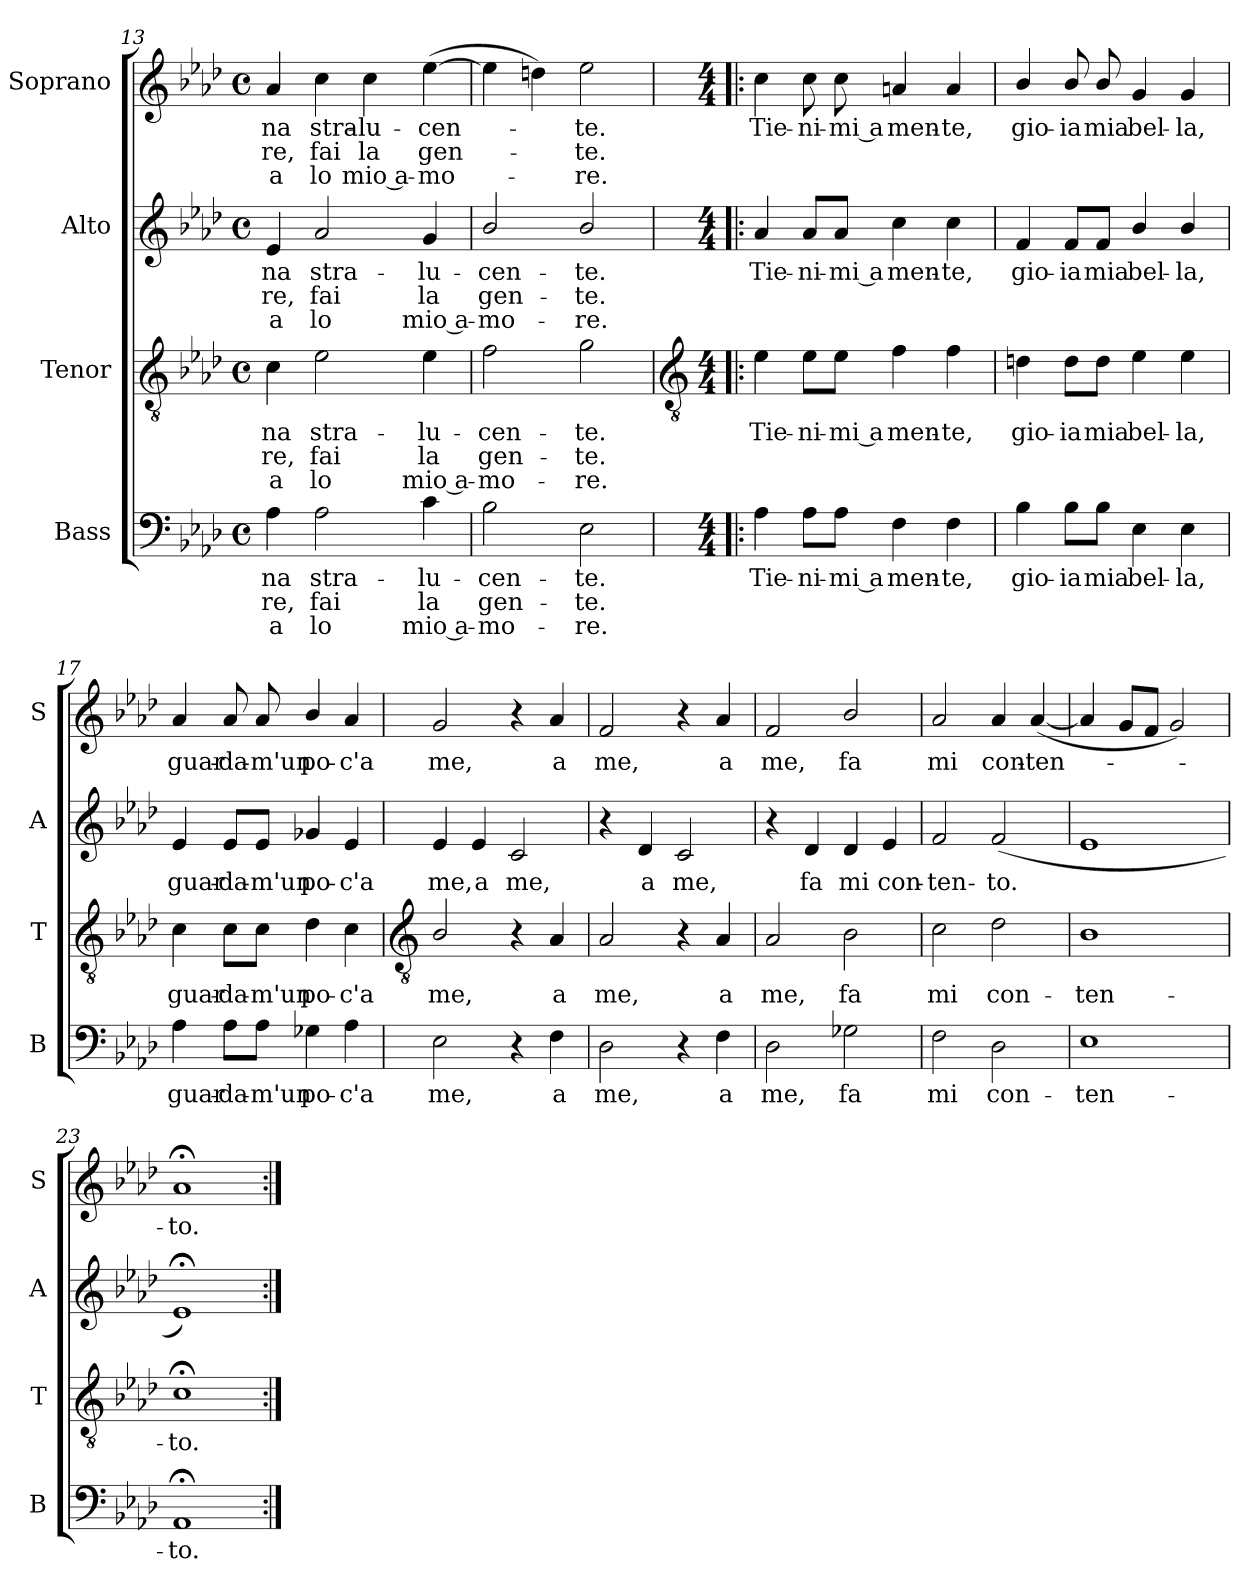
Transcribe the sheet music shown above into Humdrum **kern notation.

**kern	**text	**text	**text	**kern	**text	**text	**text	**kern	**text	**text	**text	**kern	**text	**text	**text
*part4	*part4	*part4	*part4	*part3	*part3	*part3	*part3	*part2	*part2	*part2	*part2	*part1	*part1	*part1	*part1
*staff4	*staff4	*staff4	*staff4	*staff3	*staff3	*staff3	*staff3	*staff2	*staff2	*staff2	*staff2	*staff1	*staff1	*staff1	*staff1
*I"Bass	*	*	*	*I"Tenor	*	*	*	*I"Alto	*	*	*	*I"Soprano	*	*	*
*I'B	*	*	*	*I'T	*	*	*	*I'A	*	*	*	*I'S	*	*	*
*clefF4	*	*	*	*clefGv2	*	*	*	*clefG2	*	*	*	*clefG2	*	*	*
*k[b-e-a-d-]	*	*	*	*k[b-e-a-d-]	*	*	*	*k[b-e-a-d-]	*	*	*	*k[b-e-a-d-]	*	*	*
*A-:	*	*	*	*A-:	*	*	*	*A-:	*	*	*	*A-:	*	*	*
*M4/4	*	*	*	*M4/4	*	*	*	*M4/4	*	*	*	*M4/4	*	*	*
*met(c)	*	*	*	*met(c)	*	*	*	*met(c)	*	*	*	*met(c)	*	*	*
=13	=13	=13	=13	=13	=13	=13	=13	=13	=13	=13	=13	=13	=13	=13	=13
!	!LO:LY:b	!LO:LY:b	!LO:LY:b	!	!LO:LY:b	!LO:LY:b	!LO:LY:b	!	!LO:LY:b	!LO:LY:b	!LO:LY:b	!	!LO:LY:b	!LO:LY:b	!LO:LY:b
4A-	-na	re,	a	4c	-na	re,	a	4e-	-na	re,	a	4a-	-na	re,	a
!	!LO:LY:b	!LO:LY:b	!LO:LY:b	!	!LO:LY:b	!LO:LY:b	!LO:LY:b	!	!LO:LY:b	!LO:LY:b	!LO:LY:b	!	!LO:LY:b	!LO:LY:b	!LO:LY:b
2A-	stra-	-fai	lo	2e-	stra-	-fai	lo	2a-	stra-	-fai	lo	4cc	stra-	-fai	lo
!	!	!	!	!	!	!	!	!	!	!	!	!	!LO:LY:b	!LO:LY:b	!LO:LY:b
.	.	.	.	.	.	.	.	.	.	.	.	4cc	lu-	-la	mio a-
!	!LO:LY:b	!LO:LY:b	!LO:LY:b	!	!LO:LY:b	!LO:LY:b	!LO:LY:b	!	!LO:LY:b	!LO:LY:b	!LO:LY:b	!	!LO:LY:b	!LO:LY:b	!LO:LY:b
4c	lu-	-la	mio a-	4e-	lu-	-la	mio a-	4g	lu-	-la	mio a-	(>[4ee-	-cen-	gen-	mo-
=14	=14	=14	=14	=14	=14	=14	=14	=14	=14	=14	=14	=14	=14	=14	=14
!	!LO:LY:b	!LO:LY:b	!LO:LY:b	!	!LO:LY:b	!LO:LY:b	!LO:LY:b	!	!LO:LY:b	!LO:LY:b	!LO:LY:b	!	!	!	!
2B-	-cen-	-gen-	-mo-	2f	-cen-	-gen-	-mo-	2b-/	-cen-	-gen-	-mo-	4ee-]	.	.	.
.	.	.	.	.	.	.	.	.	.	.	.	4ddn)	.	.	.
!	!LO:LY:b	!LO:LY:b	!LO:LY:b	!	!LO:LY:b	!LO:LY:b	!LO:LY:b	!	!LO:LY:b	!LO:LY:b	!LO:LY:b	!	!LO:LY:b	!LO:LY:b	!LO:LY:b
2E-	-te.	te.	re.	2g	-te.	te.	re.	2b-/	-te.	te.	re.	2ee-	te.	te.	re.
!!LO:LB:g=z
=15!|:	=15!|:	=15!|:	=15!|:	=15!|:	=15!|:	=15!|:	=15!|:	=15!|:	=15!|:	=15!|:	=15!|:	=15!|:	=15!|:	=15!|:	=15!|:
*	*	*	*	*clefGv2	*	*	*	*	*	*	*	*	*	*	*
*M4/4	*	*	*	*M4/4	*	*	*	*M4/4	*	*	*	*M4/4	*	*	*
!	!LO:LY:b	!	!	!	!LO:LY:b	!	!	!	!LO:LY:b	!	!	!	!LO:LY:b	!	!
4A-	Tie-	.	.	4e-	Tie-	.	.	4a-	Tie-	.	.	4cc	Tie-	.	.
!	!LO:LY:b	!	!	!	!LO:LY:b	!	!	!	!LO:LY:b	!	!	!	!LO:LY:b	!	!
8A-\L	-ni-	.	.	8e-\L	-ni-	.	.	8a-/L	-ni-	.	.	8cc	-ni-	.	.
!	!LO:LY:b	!	!	!	!LO:LY:b	!	!	!	!LO:LY:b	!	!	!	!LO:LY:b	!	!
8A-\J	-mi a	.	.	8e-\J	-mi a	.	.	8a-/J	-mi a	.	.	8cc	-mi a	.	.
!	!LO:LY:b	!	!	!	!LO:LY:b	!	!	!	!LO:LY:b	!	!	!	!LO:LY:b	!	!
4F	men-	.	.	4f	men-	.	.	4cc	men-	.	.	4an	men-	.	.
!	!LO:LY:b	!	!	!	!LO:LY:b	!	!	!	!LO:LY:b	!	!	!	!LO:LY:b	!	!
4F	-te,	.	.	4f	-te,	.	.	4cc	-te,	.	.	4a	-te,	.	.
=16	=16	=16	=16	=16	=16	=16	=16	=16	=16	=16	=16	=16	=16	=16	=16
!	!LO:LY:b	!	!	!	!LO:LY:b	!	!	!	!LO:LY:b	!	!	!	!LO:LY:b	!	!
4B-	gio-	.	.	4dn	gio-	.	.	4f	gio-	.	.	4b-/	gio-	.	.
!	!LO:LY:b	!	!	!	!LO:LY:b	!	!	!	!LO:LY:b	!	!	!	!LO:LY:b	!	!
8B-\L	-ia	.	.	8d\L	-ia	.	.	8f/L	-ia	.	.	8b-/	-ia	.	.
!	!LO:LY:b	!	!	!	!LO:LY:b	!	!	!	!LO:LY:b	!	!	!	!LO:LY:b	!	!
8B-\J	mia	.	.	8d\J	mia	.	.	8f/J	mia	.	.	8b-/	mia	.	.
!	!LO:LY:b	!	!	!	!LO:LY:b	!	!	!	!LO:LY:b	!	!	!	!LO:LY:b	!	!
4E-	bel-	.	.	4e-	bel-	.	.	4b-/	bel-	.	.	4g	bel-	.	.
!	!LO:LY:b	!	!	!	!LO:LY:b	!	!	!	!LO:LY:b	!	!	!	!LO:LY:b	!	!
4E-	-la,	.	.	4e-	-la,	.	.	4b-/	-la,	.	.	4g	-la,	.	.
=17	=17	=17	=17	=17	=17	=17	=17	=17	=17	=17	=17	=17	=17	=17	=17
!	!LO:LY:b	!	!	!	!LO:LY:b	!	!	!	!LO:LY:b	!	!	!	!LO:LY:b	!	!
4A-	guar-	.	.	4c	guar-	.	.	4e-	guar-	.	.	4a-	guar-	.	.
!	!LO:LY:b	!	!	!	!LO:LY:b	!	!	!	!LO:LY:b	!	!	!	!LO:LY:b	!	!
8A-\L	-da-	.	.	8c\L	-da-	.	.	8e-/L	-da-	.	.	8a-	-da-	.	.
!	!LO:LY:b	!	!	!	!LO:LY:b	!	!	!	!LO:LY:b	!	!	!	!LO:LY:b	!	!
8A-\J	-m'un	.	.	8c\J	-m'un	.	.	8e-/J	-m'un	.	.	8a-	-m'un	.	.
!	!LO:LY:b	!	!	!	!LO:LY:b	!	!	!	!LO:LY:b	!	!	!	!LO:LY:b	!	!
4G-X	po-	.	.	4d-	po-	.	.	4g-X	po-	.	.	4b-/	po-	.	.
!	!LO:LY:b	!	!	!	!LO:LY:b	!	!	!	!LO:LY:b	!	!	!	!LO:LY:b	!	!
4A-	-c'a	.	.	4c	-c'a	.	.	4e-	-c'a	.	.	4a-	-c'a	.	.
!!LO:LB:g=z
=18	=18	=18	=18	=18	=18	=18	=18	=18	=18	=18	=18	=18	=18	=18	=18
*	*	*	*	*clefGv2	*	*	*	*	*	*	*	*	*	*	*
!	!LO:LY:b	!	!	!	!LO:LY:b	!	!	!	!LO:LY:b	!	!	!	!LO:LY:b	!	!
2E-	me,	.	.	2B-/	me,	.	.	4e-	me,	.	.	2g	me,	.	.
!	!	!	!	!	!	!	!	!	!LO:LY:b	!	!	!	!	!	!
.	.	.	.	.	.	.	.	4e-	a	.	.	.	.	.	.
!	!	!	!	!	!	!	!	!	!LO:LY:b	!	!	!	!	!	!
4r	.	.	.	4r	.	.	.	2c	me,	.	.	4r	.	.	.
!	!LO:LY:b	!	!	!	!LO:LY:b	!	!	!	!	!	!	!	!LO:LY:b	!	!
4F	a	.	.	4A-	a	.	.	.	.	.	.	4a-	a	.	.
=19	=19	=19	=19	=19	=19	=19	=19	=19	=19	=19	=19	=19	=19	=19	=19
!	!LO:LY:b	!	!	!	!LO:LY:b	!	!	!	!	!	!	!	!LO:LY:b	!	!
2D-	me,	.	.	2A-	me,	.	.	4r	.	.	.	2f	me,	.	.
!	!	!	!	!	!	!	!	!	!LO:LY:b	!	!	!	!	!	!
.	.	.	.	.	.	.	.	4d-	a	.	.	.	.	.	.
!	!	!	!	!	!	!	!	!	!LO:LY:b	!	!	!	!	!	!
4r	.	.	.	4r	.	.	.	2c	me,	.	.	4r	.	.	.
!	!LO:LY:b	!	!	!	!LO:LY:b	!	!	!	!	!	!	!	!LO:LY:b	!	!
4F	a	.	.	4A-	a	.	.	.	.	.	.	4a-	a	.	.
=20	=20	=20	=20	=20	=20	=20	=20	=20	=20	=20	=20	=20	=20	=20	=20
!	!LO:LY:b	!	!	!	!LO:LY:b	!	!	!	!	!	!	!	!LO:LY:b	!	!
2D-	me,	.	.	2A-	me,	.	.	4r	.	.	.	2f	me,	.	.
!	!	!	!	!	!	!	!	!	!LO:LY:b	!	!	!	!	!	!
.	.	.	.	.	.	.	.	4d-	fa	.	.	.	.	.	.
!	!LO:LY:b	!	!	!	!LO:LY:b	!	!	!	!LO:LY:b	!	!	!	!LO:LY:b	!	!
2G-X	fa	.	.	2B-	fa	.	.	4d-	mi	.	.	2b-/	fa	.	.
!	!	!	!	!	!	!	!	!	!LO:LY:b	!	!	!	!	!	!
.	.	.	.	.	.	.	.	4e-	con-	.	.	.	.	.	.
=21	=21	=21	=21	=21	=21	=21	=21	=21	=21	=21	=21	=21	=21	=21	=21
!	!LO:LY:b	!	!	!	!LO:LY:b	!	!	!	!LO:LY:b	!	!	!	!LO:LY:b	!	!
2F	mi	.	.	2c	mi	.	.	2f	-ten-	.	.	2a-	mi	.	.
!	!LO:LY:b	!	!	!	!LO:LY:b	!	!	!	!LO:LY:b	!	!	!	!LO:LY:b	!	!
2D-	con-	.	.	2d-	con-	.	.	(<2f	-to.	.	.	4a-	con-	.	.
!	!	!	!	!	!	!	!	!	!	!	!	!	!LO:LY:b	!	!
.	.	.	.	.	.	.	.	.	.	.	.	(<[4a-	-ten-	.	.
=22	=22	=22	=22	=22	=22	=22	=22	=22	=22	=22	=22	=22	=22	=22	=22
!	!LO:LY:b	!	!	!	!LO:LY:b	!	!	!	!	!	!	!	!	!	!
1E-	-ten-	.	.	1B-	-ten-	.	.	1e-	.	.	.	4a-]	.	.	.
.	.	.	.	.	.	.	.	.	.	.	.	8gL	.	.	.
.	.	.	.	.	.	.	.	.	.	.	.	8fJ	.	.	.
.	.	.	.	.	.	.	.	.	.	.	.	2g)	.	.	.
=23	=23	=23	=23	=23	=23	=23	=23	=23	=23	=23	=23	=23	=23	=23	=23
!	!LO:LY:b	!	!	!	!LO:LY:b	!	!	!	!	!	!	!	!LO:LY:b	!	!
1AA-;<	-to.	.	.	1c;<	-to.	.	.	1e-;<)	.	.	.	1a-;<	to.	.	.
=:|!	=:|!	=:|!	=:|!	=:|!	=:|!	=:|!	=:|!	=:|!	=:|!	=:|!	=:|!	=:|!	=:|!	=:|!	=:|!
*-	*-	*-	*-	*-	*-	*-	*-	*-	*-	*-	*-	*-	*-	*-	*-
